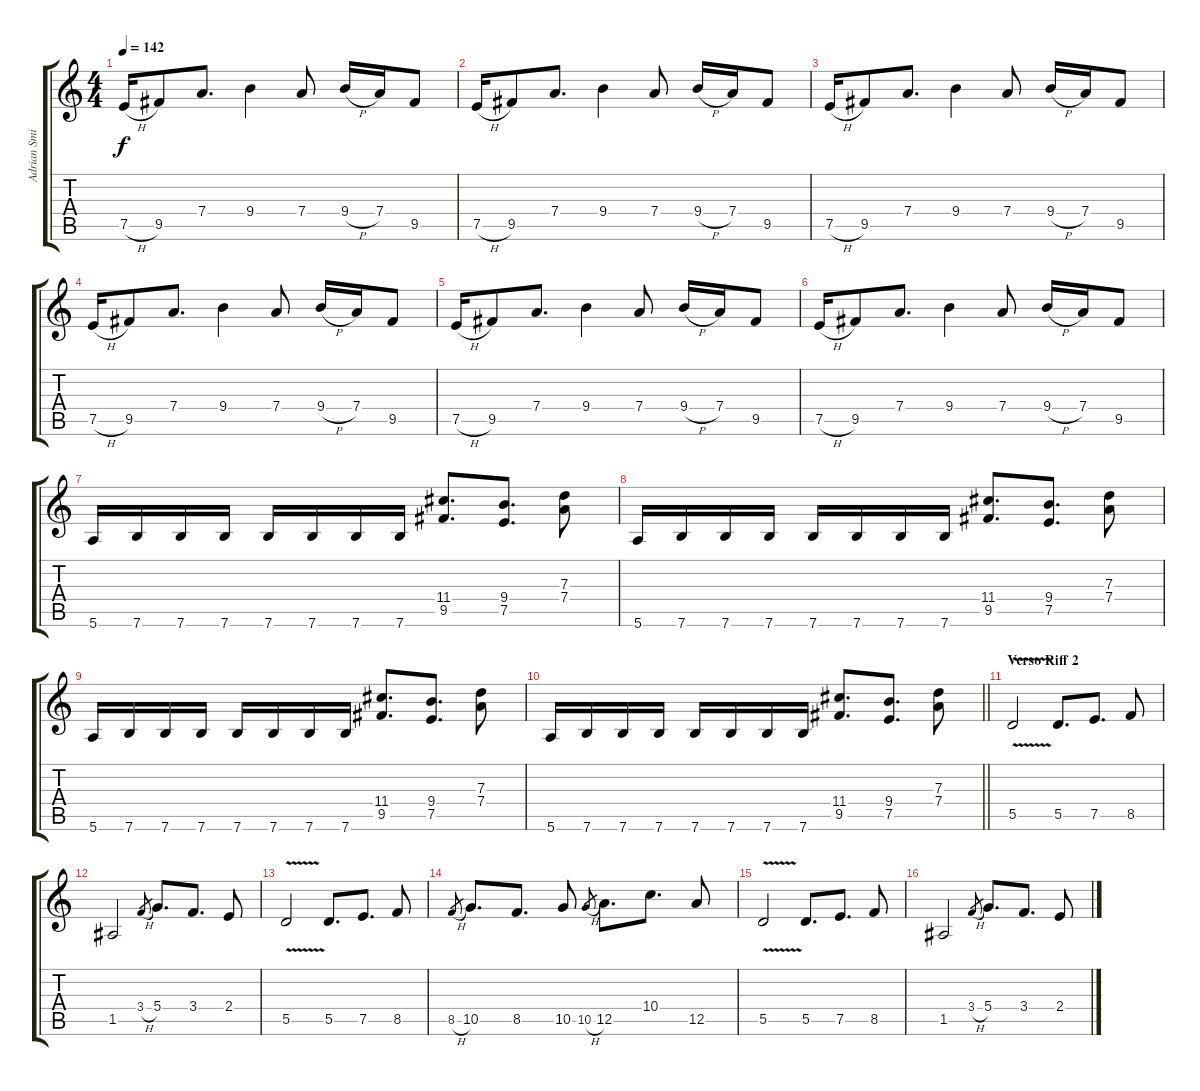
\track ("Adrian Smith" "Adrian Smi") {instrument overdrivenguitar}
\staff {score tabs}
\tuning (E4 B3 G3 D3 A2 E2) {hide}
\ts (4 4)
\tempo 142
\clef g2
\ks c
7.5{h}.16{dy f} 9.5.8 7.4.8{d} 9.4.4 7.4.8 9.4{h}.16 7.4.16 9.5.8 |
7.5{h}.16 9.5.8 7.4.8{d} 9.4.4 7.4.8 9.4{h}.16 7.4.16 9.5.8 |
7.5{h}.16 9.5.8 7.4.8{d} 9.4.4 7.4.8 9.4{h}.16 7.4.16 9.5.8 |
7.5{h}.16 9.5.8 7.4.8{d} 9.4.4 7.4.8 9.4{h}.16 7.4.16 9.5.8 |
7.5{h}.16 9.5.8 7.4.8{d} 9.4.4 7.4.8 9.4{h}.16 7.4.16 9.5.8 |
7.5{h}.16 9.5.8 7.4.8{d} 9.4.4 7.4.8 9.4{h}.16 7.4.16 9.5.8 |
5.6.16 7.6.16 7.6.16 7.6.16 7.6.16 7.6.16 7.6.16 7.6.16 (11.4 9.5).8{d} (9.4 7.5).8{d} (7.3 7.4).8 |
5.6.16 7.6.16 7.6.16 7.6.16 7.6.16 7.6.16 7.6.16 7.6.16 (11.4 9.5).8{d} (9.4 7.5).8{d} (7.3 7.4).8 |
5.6.16 7.6.16 7.6.16 7.6.16 7.6.16 7.6.16 7.6.16 7.6.16 (11.4 9.5).8{d} (9.4 7.5).8{d} (7.3 7.4).8 |
\barLineRight lightlight
5.6.16 7.6.16 7.6.16 7.6.16 7.6.16 7.6.16 7.6.16 7.6.16 (11.4 9.5).8{d} (9.4 7.5).8{d} (7.3 7.4).8 |
\section ("" "Verso Riff 2")
5.5{v}.2{volume 15} 5.5.8{d} 7.5.8{d} 8.5.8 |
1.5.2 3.4{h}.8{gr} 5.4.8{d} 3.4.8{d} 2.4.8 |
5.5{v}.2 5.5.8{d} 7.5.8{d} 8.5.8 |
8.5{h}.8{gr} 10.5.8{d} 8.5.8{d} 10.5.8 10.5{h}.8{gr} 12.5.8{d} 10.4.8{d} 12.5.8 |
5.5{v}.2 5.5.8{d} 7.5.8{d} 8.5.8 |
1.5.2 3.4{h}.8{gr} 5.4.8{d} 3.4.8{d} 2.4.8
